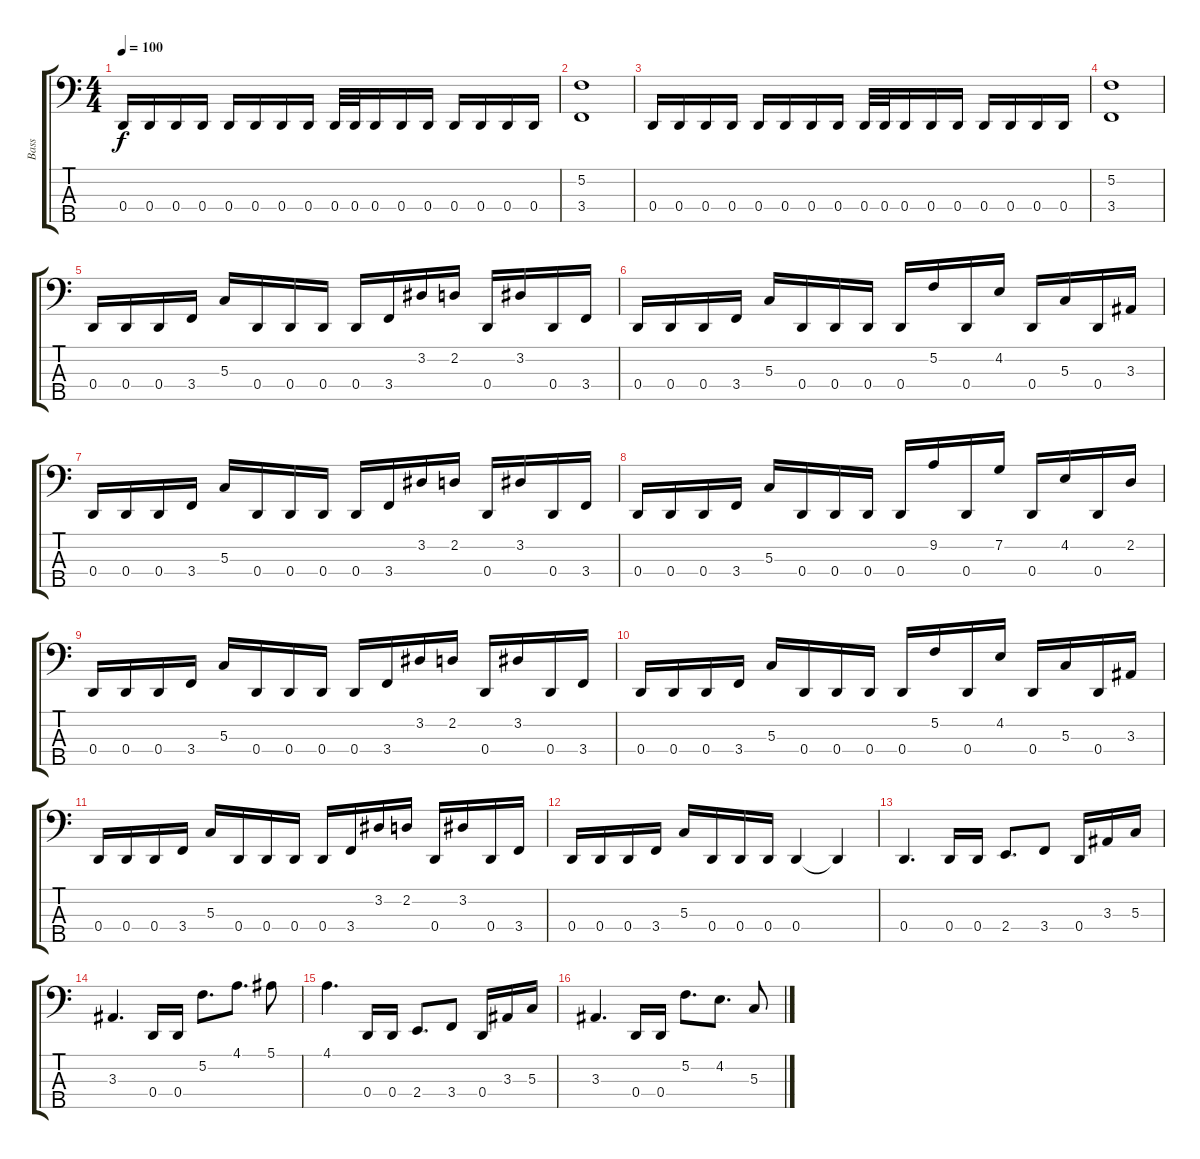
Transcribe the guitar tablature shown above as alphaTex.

\track ("Bass" "Bass") {instrument electricbassfinger}
\staff {score tabs}
\tuning (F2 C2 G1 D1 A0) {hide}
\ts (4 4)
\tempo 100
\clef f4
\ks c
0.4.16{dy f} 0.4.16 0.4.16 0.4.16 0.4.16 0.4.16 0.4.16 0.4.16 0.4.32 0.4.32 0.4.16 0.4.16 0.4.16 0.4.16 0.4.16 0.4.16 0.4.16 |
(5.2 3.4).1 |
0.4.16 0.4.16 0.4.16 0.4.16 0.4.16 0.4.16 0.4.16 0.4.16 0.4.32 0.4.32 0.4.16 0.4.16 0.4.16 0.4.16 0.4.16 0.4.16 0.4.16 |
(5.2 3.4).1 |
0.4.16 0.4.16 0.4.16 3.4.16 5.3.16 0.4.16 0.4.16 0.4.16 0.4.16 3.4.16 3.2.16 2.2.16 0.4.16 3.2.16 0.4.16 3.4.16 |
0.4.16 0.4.16 0.4.16 3.4.16 5.3.16 0.4.16 0.4.16 0.4.16 0.4.16 5.2.16 0.4.16 4.2.16 0.4.16 5.3.16 0.4.16 3.3.16 |
0.4.16 0.4.16 0.4.16 3.4.16 5.3.16 0.4.16 0.4.16 0.4.16 0.4.16 3.4.16 3.2.16 2.2.16 0.4.16 3.2.16 0.4.16 3.4.16 |
0.4.16 0.4.16 0.4.16 3.4.16 5.3.16 0.4.16 0.4.16 0.4.16 0.4.16 9.2.16 0.4.16 7.2.16 0.4.16 4.2.16 0.4.16 2.2.16 |
0.4.16 0.4.16 0.4.16 3.4.16 5.3.16 0.4.16 0.4.16 0.4.16 0.4.16 3.4.16 3.2.16 2.2.16 0.4.16 3.2.16 0.4.16 3.4.16 |
0.4.16 0.4.16 0.4.16 3.4.16 5.3.16 0.4.16 0.4.16 0.4.16 0.4.16 5.2.16 0.4.16 4.2.16 0.4.16 5.3.16 0.4.16 3.3.16 |
0.4.16 0.4.16 0.4.16 3.4.16 5.3.16 0.4.16 0.4.16 0.4.16 0.4.16 3.4.16 3.2.16 2.2.16 0.4.16 3.2.16 0.4.16 3.4.16 |
0.4.16 0.4.16 0.4.16 3.4.16 5.3.16 0.4.16 0.4.16 0.4.16 0.4.4 0.4{t}.4 |
0.4.4{d} 0.4.16 0.4.16 2.4.8{d} 3.4.8 0.4.16 3.3.16 5.3.16 |
3.3.4{d} 0.4.16 0.4.16 5.2.8{d} 4.1.8{d} 5.1.8 |
4.1.4{d} 0.4.16 0.4.16 2.4.8{d} 3.4.8 0.4.16 3.3.16 5.3.16 |
3.3.4{d} 0.4.16 0.4.16 5.2.8{d} 4.2.8{d} 5.3.8
